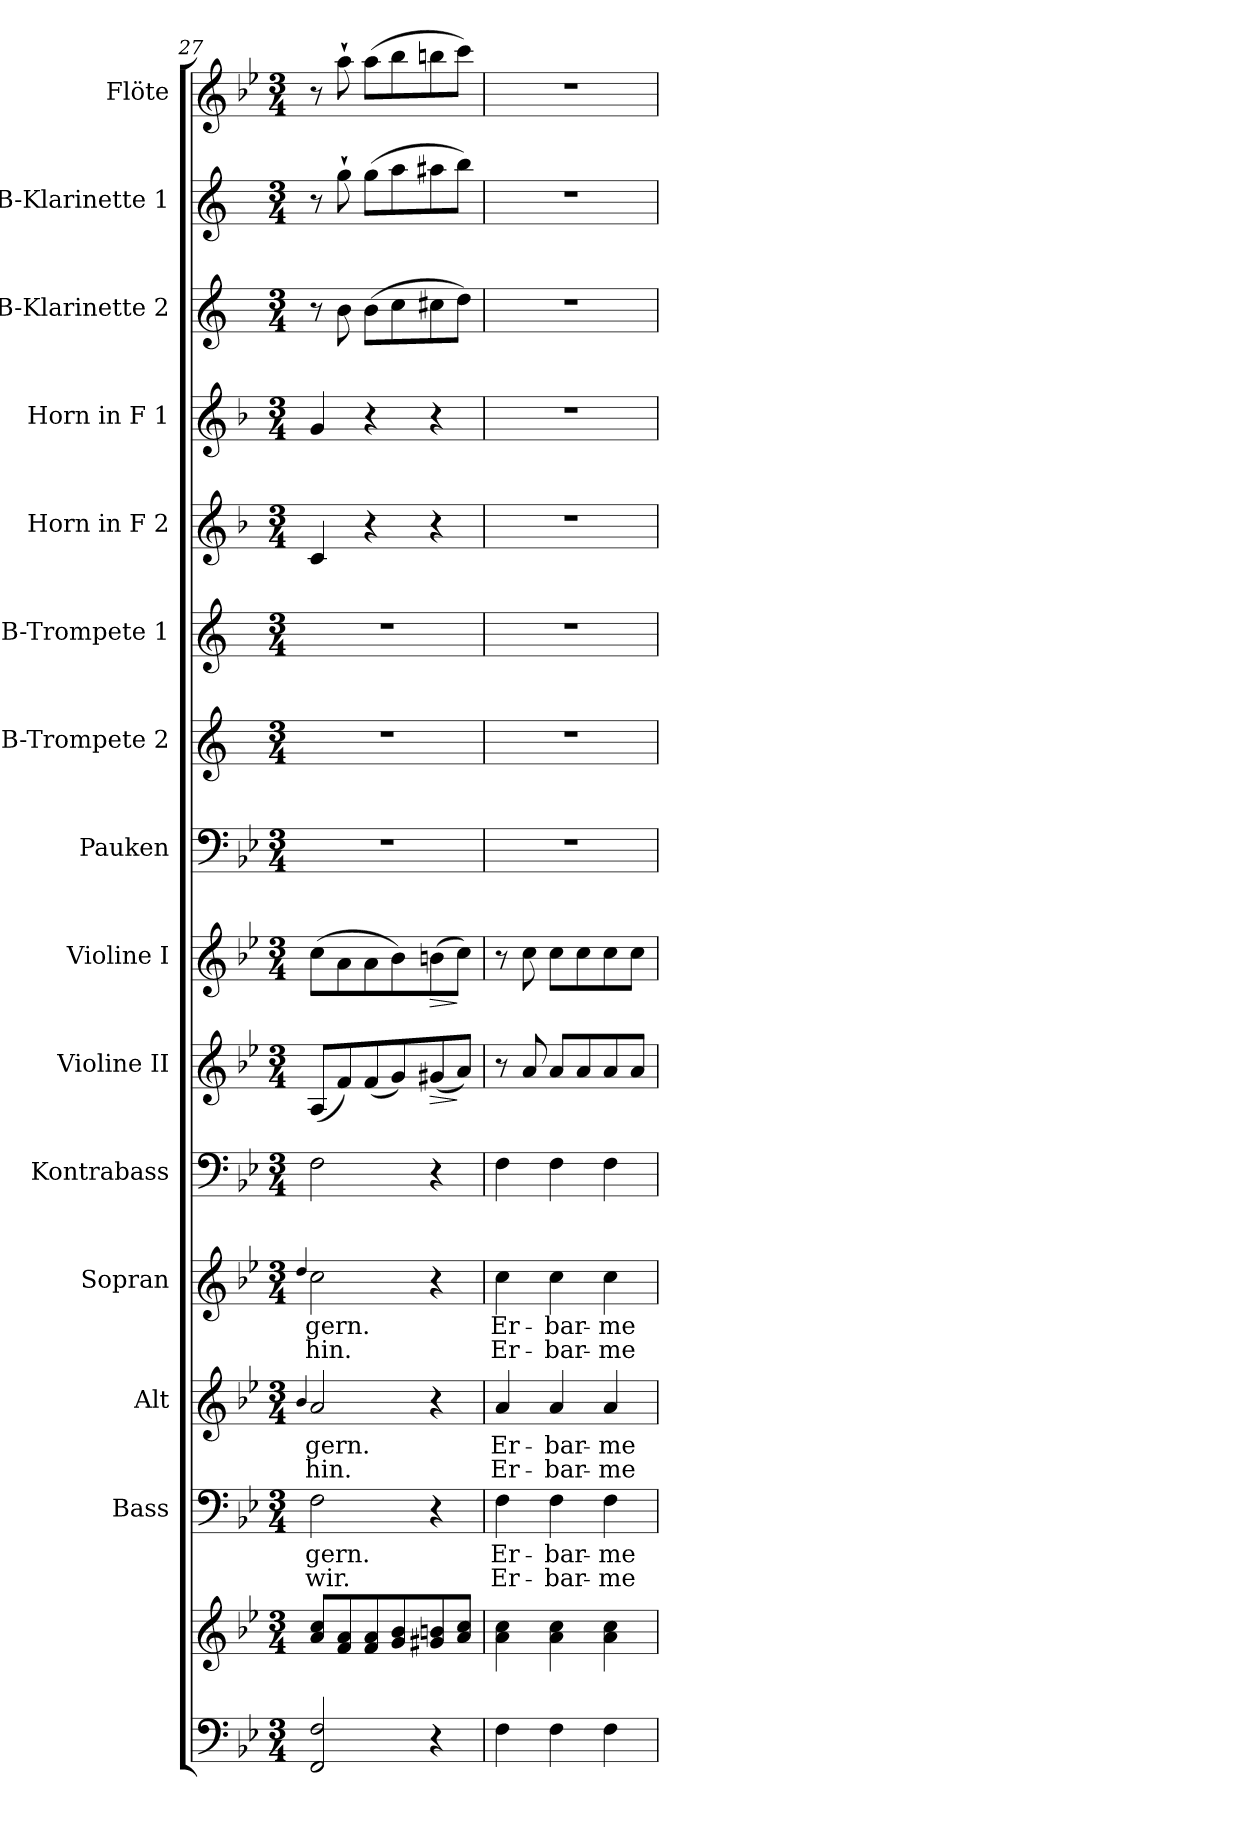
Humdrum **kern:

**kern	**kern	**kern	**text	**text	**kern	**text	**text	**kern	**text	**text	**kern	**kern	**dynam	**kern	**dynam	**kern	**kern	**kern	**kern	**kern	**kern	**kern	**kern
*part15	*part15	*part14	*part14	*part14	*part13	*part13	*part13	*part12	*part12	*part12	*part11	*part10	*part10	*part9	*part9	*part8	*part7	*part6	*part5	*part4	*part3	*part2	*part1
*staff16	*staff15	*staff14	*staff14	*staff14	*staff13	*staff13	*staff13	*staff12	*staff12	*staff12	*staff11	*staff10	*staff10	*staff9	*staff9	*staff8	*staff7	*staff6	*staff5	*staff4	*staff3	*staff2	*staff1
*	*	*I"Bass	*	*	*I"Alt	*	*	*I"Sopran	*	*	*I"Kontrabass	*I"Violine II	*	*I"Violine I	*	*I"Pauken	*I"B-Trompete 2	*I"B-Trompete 1	*I"Horn in F 2	*I"Horn in F 1	*I"B-Klarinette 2	*I"B-Klarinette 1	*I"Flöte
*	*	*I'B.	*	*	*I'A.	*	*	*I'S.	*	*	*I'Kb.	*I'Vl. II	*	*I'Vl. I	*	*I'Pk.	*I'B Trp. 2	*I'B Trp. 1	*	*	*I'B Kl. 2	*I'B Kl. 1	*I'Fl.
*clefF4	*clefG2	*clefF4	*	*	*clefG2	*	*	*clefG2	*	*	*clefF4	*clefG2	*	*clefG2	*	*clefF4	*clefG2	*clefG2	*clefG2	*clefG2	*clefG2	*clefG2	*clefG2
*	*	*	*	*	*	*	*	*	*	*	*ITrd7c12	*	*	*	*	*	*ITrd1c2	*ITrd1c2	*ITrd4c7	*ITrd4c7	*ITrd1c2	*ITrd1c2	*
*k[b-e-]	*k[b-e-]	*k[b-e-]	*	*	*k[b-e-]	*	*	*k[b-e-]	*	*	*k[b-e-]	*k[b-e-]	*	*k[b-e-]	*	*k[b-e-]	*k[b-e-]	*k[b-e-]	*k[b-e-]	*k[b-e-]	*k[b-e-]	*k[b-e-]	*k[b-e-]
*B-:	*B-:	*B-:	*	*	*B-:	*	*	*B-:	*	*	*B-:	*B-:	*	*B-:	*	*B-:	*B-:	*B-:	*B-:	*B-:	*B-:	*B-:	*B-:
*M3/4	*M3/4	*M3/4	*	*	*M3/4	*	*	*M3/4	*	*	*M3/4	*M3/4	*	*M3/4	*	*M3/4	*M3/4	*M3/4	*M3/4	*M3/4	*M3/4	*M3/4	*M3/4
=27	=27	=27	=27	=27	=27	=27	=27	=27	=27	=27	=27	=27	=27	=27	=27	=27	=27	=27	=27	=27	=27	=27	=27
.	.	.	.	.	4qqb-/	.	.	4qqdd/	.	.	.	.	.	.	.	.	.	.	.	.	.	.	.
!	!	!	!LO:LY:b	!LO:LY:b	!	!LO:LY:b	!LO:LY:b	!	!LO:LY:b	!LO:LY:b	!	!	!	!	!	!	!	!	!	!	!	!	!
2FF/ 2F/	8a/ 8cc/L	2F\	-gern.	wir.	2a/	-gern.	hin.	2cc\	-gern.	hin.	2FF\	(<8A/L	.	(>8cc\L	.	2.r	2.r	2.r	4F/	4c/	8r	8r	8r
.	8f/ 8a/	.	.	.	.	.	.	.	.	.	.	8f/)	.	8a\	.	.	.	.	.	.	8a\	8ff`>\	8aa`>\
.	8f/ 8a/	.	.	.	.	.	.	.	.	.	.	(<8f/	.	8a\	.	.	.	.	4r	4r	(>8a\L	(>8ff\L	(>8aa\L
.	8g/ 8b-/	.	.	.	.	.	.	.	.	.	.	8g/)	.	8b-\)	.	.	.	.	.	.	8b-\	8gg\	8bb-\
!	!	!	!	!	!	!	!	!	!	!	!	!	!LO:HP:b	!	!LO:HP:b	!	!	!	!	!	!	!	!
4r	8g#X/ 8bn/	4r	.	.	4r	.	.	4r	.	.	4r	(<8g#X/	>	(>8bn\	>	.	.	.	4r	4r	8bn\	8gg#X\	8bbn\
.	8a/ 8cc/J	.	.	.	.	.	.	.	.	.	.	8a/J)	]	8cc\J)	]	.	.	.	.	.	8cc\J)	8aa\J)	8ccc\J)
!!LO:PB:g=z
=28	=28	=28	=28	=28	=28	=28	=28	=28	=28	=28	=28	=28	=28	=28	=28	=28	=28	=28	=28	=28	=28	=28	=28
!	!	!	!LO:LY:b	!LO:LY:b	!	!LO:LY:b	!LO:LY:b	!	!LO:LY:b	!LO:LY:b	!	!	!	!	!	!	!	!	!	!	!	!	!
4F\	4a\ 4cc\	4F\	Er-	Er-	4a/	Er-	Er-	4cc\	Er-	Er-	4FF\	8r	.	8r	.	2.r	2.r	2.r	2.r	2.r	2.r	2.r	2.r
.	.	.	.	.	.	.	.	.	.	.	.	8a/	.	8cc\	.	.	.	.	.	.	.	.	.
!	!	!	!LO:LY:b	!LO:LY:b	!	!LO:LY:b	!LO:LY:b	!	!LO:LY:b	!LO:LY:b	!	!	!	!	!	!	!	!	!	!	!	!	!
4F\	4a\ 4cc\	4F\	-bar-	-bar-	4a/	-bar-	-bar-	4cc\	-bar-	-bar-	4FF\	8a/L	.	8cc\L	.	.	.	.	.	.	.	.	.
.	.	.	.	.	.	.	.	.	.	.	.	8a/	.	8cc\	.	.	.	.	.	.	.	.	.
!	!	!	!LO:LY:b	!LO:LY:b	!	!LO:LY:b	!LO:LY:b	!	!LO:LY:b	!LO:LY:b	!	!	!	!	!	!	!	!	!	!	!	!	!
4F\	4a\ 4cc\	4F\	-me	-me	4a/	-me	-me	4cc\	-me	-me	4FF\	8a/	.	8cc\	.	.	.	.	.	.	.	.	.
.	.	.	.	.	.	.	.	.	.	.	.	8a/J	.	8cc\J	.	.	.	.	.	.	.	.	.
=	=	=	=	=	=	=	=	=	=	=	=	=	=	=	=	=	=	=	=	=	=	=	=
*-	*-	*-	*-	*-	*-	*-	*-	*-	*-	*-	*-	*-	*-	*-	*-	*-	*-	*-	*-	*-	*-	*-	*-
